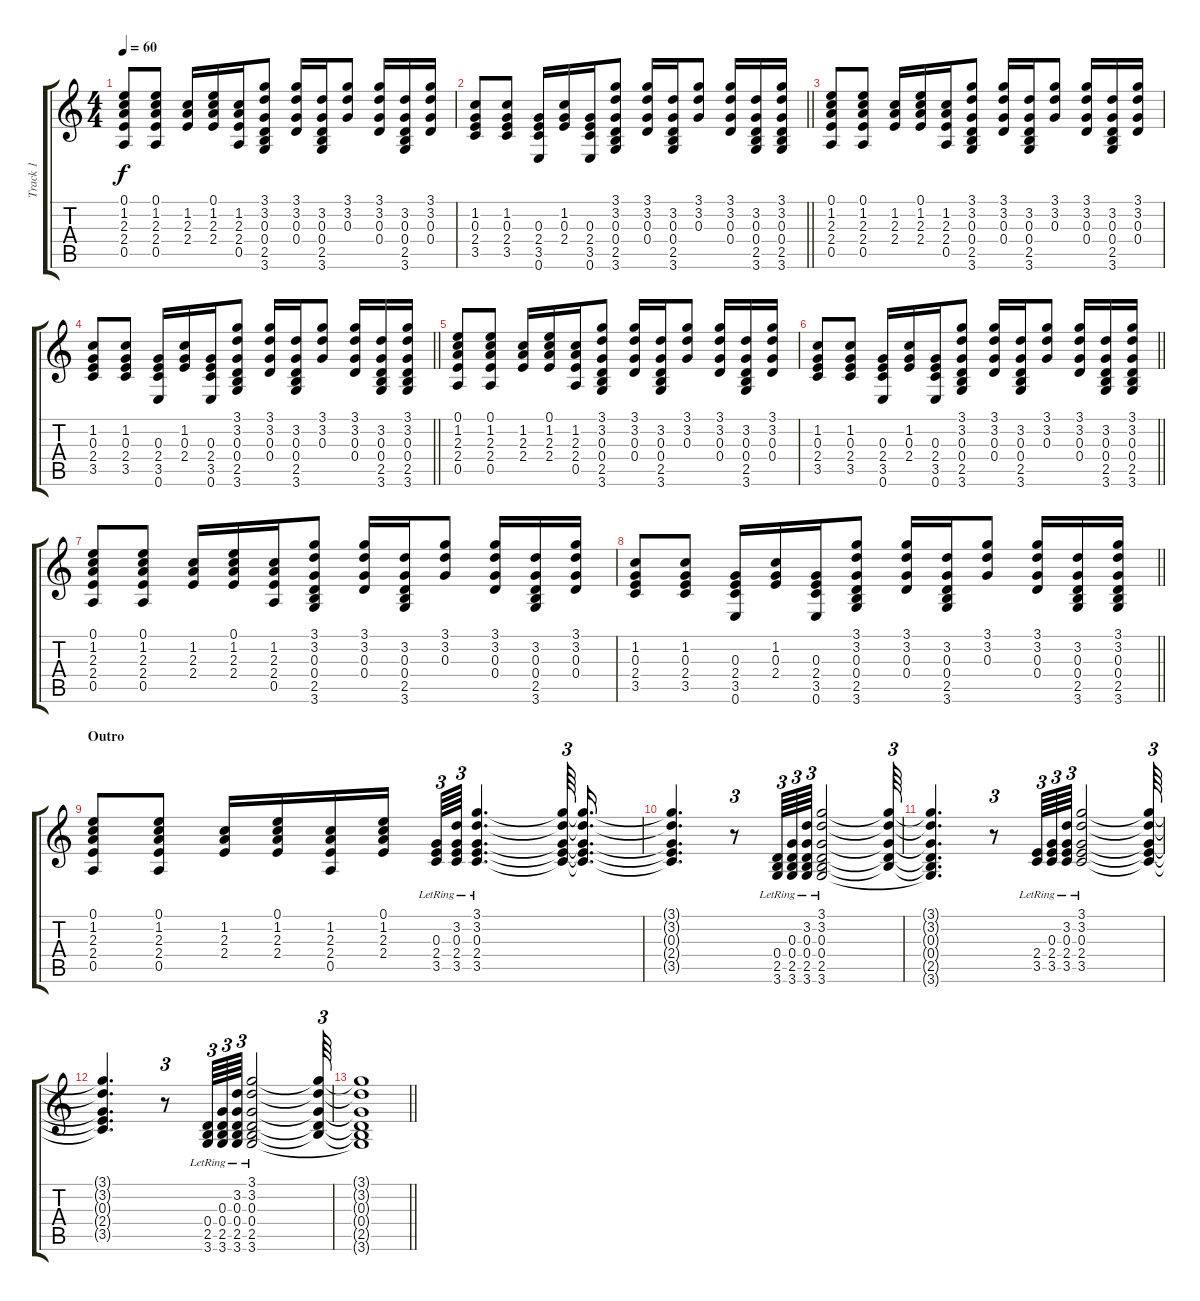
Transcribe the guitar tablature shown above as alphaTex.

\track ("Track 1" "Track 1") {instrument electricguitarjazz}
\staff {score tabs}
\tuning (E4 B3 G3 D3 A2 E2) {hide}
\ts (4 4)
\tempo 60
\clef g2
\ks c
(0.1 1.2 2.3 2.4 0.5).8{dy f} (0.1 1.2 2.3 2.4 0.5).8 (1.2 2.3 2.4).16 (0.1 1.2 2.3 2.4).16 (1.2 2.3 2.4 0.5).16 (3.1 3.2 0.3 0.4 2.5 3.6).8 (3.1 3.2 0.3 0.4).16 (3.2 0.3 0.4 2.5 3.6).16 (3.1 3.2 0.3).8 (3.1 3.2 0.3 0.4).16 (3.2 0.3 0.4 2.5 3.6).16 (3.1 3.2 0.3 0.4).16 |
\barLineRight lightlight
(1.2 0.3 2.4 3.5).8{volume 16} (1.2 0.3 2.4 3.5).8 (0.3 2.4 3.5 0.6).16 (1.2 0.3 2.4).16 (0.3 2.4 3.5 0.6).16 (3.1 3.2 0.3 0.4 2.5 3.6).8 (3.1 3.2 0.3 0.4).16 (3.2 0.3 0.4 2.5 3.6).16 (3.1 3.2 0.3).8 (3.1 3.2 0.3 0.4).16 (3.2 0.3 0.4 2.5 3.6).16 (3.1 3.2 0.3 0.4 2.5 3.6).16 |
(0.1 1.2 2.3 2.4 0.5).8 (0.1 1.2 2.3 2.4 0.5).8 (1.2 2.3 2.4).16 (0.1 1.2 2.3 2.4).16 (1.2 2.3 2.4 0.5).16 (3.1 3.2 0.3 0.4 2.5 3.6).8 (3.1 3.2 0.3 0.4).16 (3.2 0.3 0.4 2.5 3.6).16 (3.1 3.2 0.3).8 (3.1 3.2 0.3 0.4).16 (3.2 0.3 0.4 2.5 3.6).16 (3.1 3.2 0.3 0.4).16 |
\barLineRight lightlight
(1.2 0.3 2.4 3.5).8{volume 16} (1.2 0.3 2.4 3.5).8 (0.3 2.4 3.5 0.6).16 (1.2 0.3 2.4).16 (0.3 2.4 3.5 0.6).16 (3.1 3.2 0.3 0.4 2.5 3.6).8 (3.1 3.2 0.3 0.4).16 (3.2 0.3 0.4 2.5 3.6).16 (3.1 3.2 0.3).8 (3.1 3.2 0.3 0.4).16 (3.2 0.3 0.4 2.5 3.6).16 (3.1 3.2 0.3 0.4 2.5 3.6).16 |
(0.1 1.2 2.3 2.4 0.5).8 (0.1 1.2 2.3 2.4 0.5).8 (1.2 2.3 2.4).16 (0.1 1.2 2.3 2.4).16 (1.2 2.3 2.4 0.5).16 (3.1 3.2 0.3 0.4 2.5 3.6).8 (3.1 3.2 0.3 0.4).16 (3.2 0.3 0.4 2.5 3.6).16 (3.1 3.2 0.3).8 (3.1 3.2 0.3 0.4).16 (3.2 0.3 0.4 2.5 3.6).16 (3.1 3.2 0.3 0.4).16 |
\barLineRight lightlight
(1.2 0.3 2.4 3.5).8{volume 16} (1.2 0.3 2.4 3.5).8 (0.3 2.4 3.5 0.6).16 (1.2 0.3 2.4).16 (0.3 2.4 3.5 0.6).16 (3.1 3.2 0.3 0.4 2.5 3.6).8 (3.1 3.2 0.3 0.4).16 (3.2 0.3 0.4 2.5 3.6).16 (3.1 3.2 0.3).8 (3.1 3.2 0.3 0.4).16 (3.2 0.3 0.4 2.5 3.6).16 (3.1 3.2 0.3 0.4 2.5 3.6).16 |
(0.1 1.2 2.3 2.4 0.5).8 (0.1 1.2 2.3 2.4 0.5).8 (1.2 2.3 2.4).16 (0.1 1.2 2.3 2.4).16 (1.2 2.3 2.4 0.5).16 (3.1 3.2 0.3 0.4 2.5 3.6).8 (3.1 3.2 0.3 0.4).16 (3.2 0.3 0.4 2.5 3.6).16 (3.1 3.2 0.3).8 (3.1 3.2 0.3 0.4).16 (3.2 0.3 0.4 2.5 3.6).16 (3.1 3.2 0.3 0.4).16 |
\barLineRight lightlight
(1.2 0.3 2.4 3.5).8{volume 16} (1.2 0.3 2.4 3.5).8 (0.3 2.4 3.5 0.6).16 (1.2 0.3 2.4).16 (0.3 2.4 3.5 0.6).16 (3.1 3.2 0.3 0.4 2.5 3.6).8 (3.1 3.2 0.3 0.4).16 (3.2 0.3 0.4 2.5 3.6).16 (3.1 3.2 0.3).8 (3.1 3.2 0.3 0.4).16 (3.2 0.3 0.4 2.5 3.6).16 (3.1 3.2 0.3 0.4 2.5 3.6).16 |
\section ("" "Outro")
(0.1 1.2 2.3 2.4 0.5).8 (0.1 1.2 2.3 2.4 0.5).8 (1.2 2.3 2.4).16 (0.1 1.2 2.3 2.4).16 (1.2 2.3 2.4 0.5).16 (0.1 1.2 2.3 2.4).16 (0.3{lr} 2.4{lr} 3.5{lr}).64{tu (3 2) volume 16} (3.2{lr} 0.3{lr} 2.4{lr} 3.5{lr}).64{tu (3 2)} (3.1{lr} 3.2{lr} 0.3{lr} 2.4{lr} 3.5{lr}).4{d} (3.1{t} 3.2{t} 0.3{t} 2.4{t} 3.5{t}).64{tu (3 2)} (3.1{t} 3.2{t} 0.3{t} 2.4{t} 3.5{t}).16{d} |
(3.1{t} 3.2{t} 0.3{t} 2.4{t} 3.5{t}).4{d} r.8{tu (3 2)} (0.4{lr} 2.5{lr} 3.6).64{tu (3 2)} (0.3{lr} 0.4{lr} 2.5{lr} 3.6).64{tu (3 2)} (3.2{lr} 0.3{lr} 0.4{lr} 2.5{lr} 3.6).64{tu (3 2)} (3.1{lr} 3.2{lr} 0.3{lr} 0.4{lr} 2.5{lr} 3.6).2 (3.1{t} 3.2{t} 0.3{t} 0.4{t} 2.5{t}).64{tu (3 2)} |
(3.1{t} 3.2{t} 0.3{t} 0.4{t} 2.5{t} 3.6{t}).4{d} r.8{tu (3 2)} (2.4{lr} 3.5{lr}).64{tu (3 2)} (0.3{lr} 2.4{lr} 3.5{lr}).64{tu (3 2)} (3.2{lr} 0.3{lr} 2.4{lr} 3.5{lr}).64{tu (3 2)} (3.1{lr} 3.2{lr} 0.3{lr} 2.4{lr} 3.5{lr}).2 (3.1{t} 3.2{t} 0.3{t} 2.4{t} 3.5{t}).64{tu (3 2)} |
(3.1{t} 3.2{t} 0.3{t} 2.4{t} 3.5{t}).4{d} r.8{tu (3 2)} (0.4{lr} 2.5{lr} 3.6).64{tu (3 2)} (0.3{lr} 0.4{lr} 2.5{lr} 3.6).64{tu (3 2)} (3.2{lr} 0.3{lr} 0.4{lr} 2.5{lr} 3.6).64{tu (3 2)} (3.1{lr} 3.2{lr} 0.3{lr} 0.4{lr} 2.5{lr} 3.6).2 (3.1{t} 3.2{t} 0.3{t} 0.4{t} 2.5{t}).64{tu (3 2)} |
\barLineRight lightlight
(3.1{t} 3.2{t} 0.3{t} 0.4{t} 2.5{t} 3.6{t}).1
